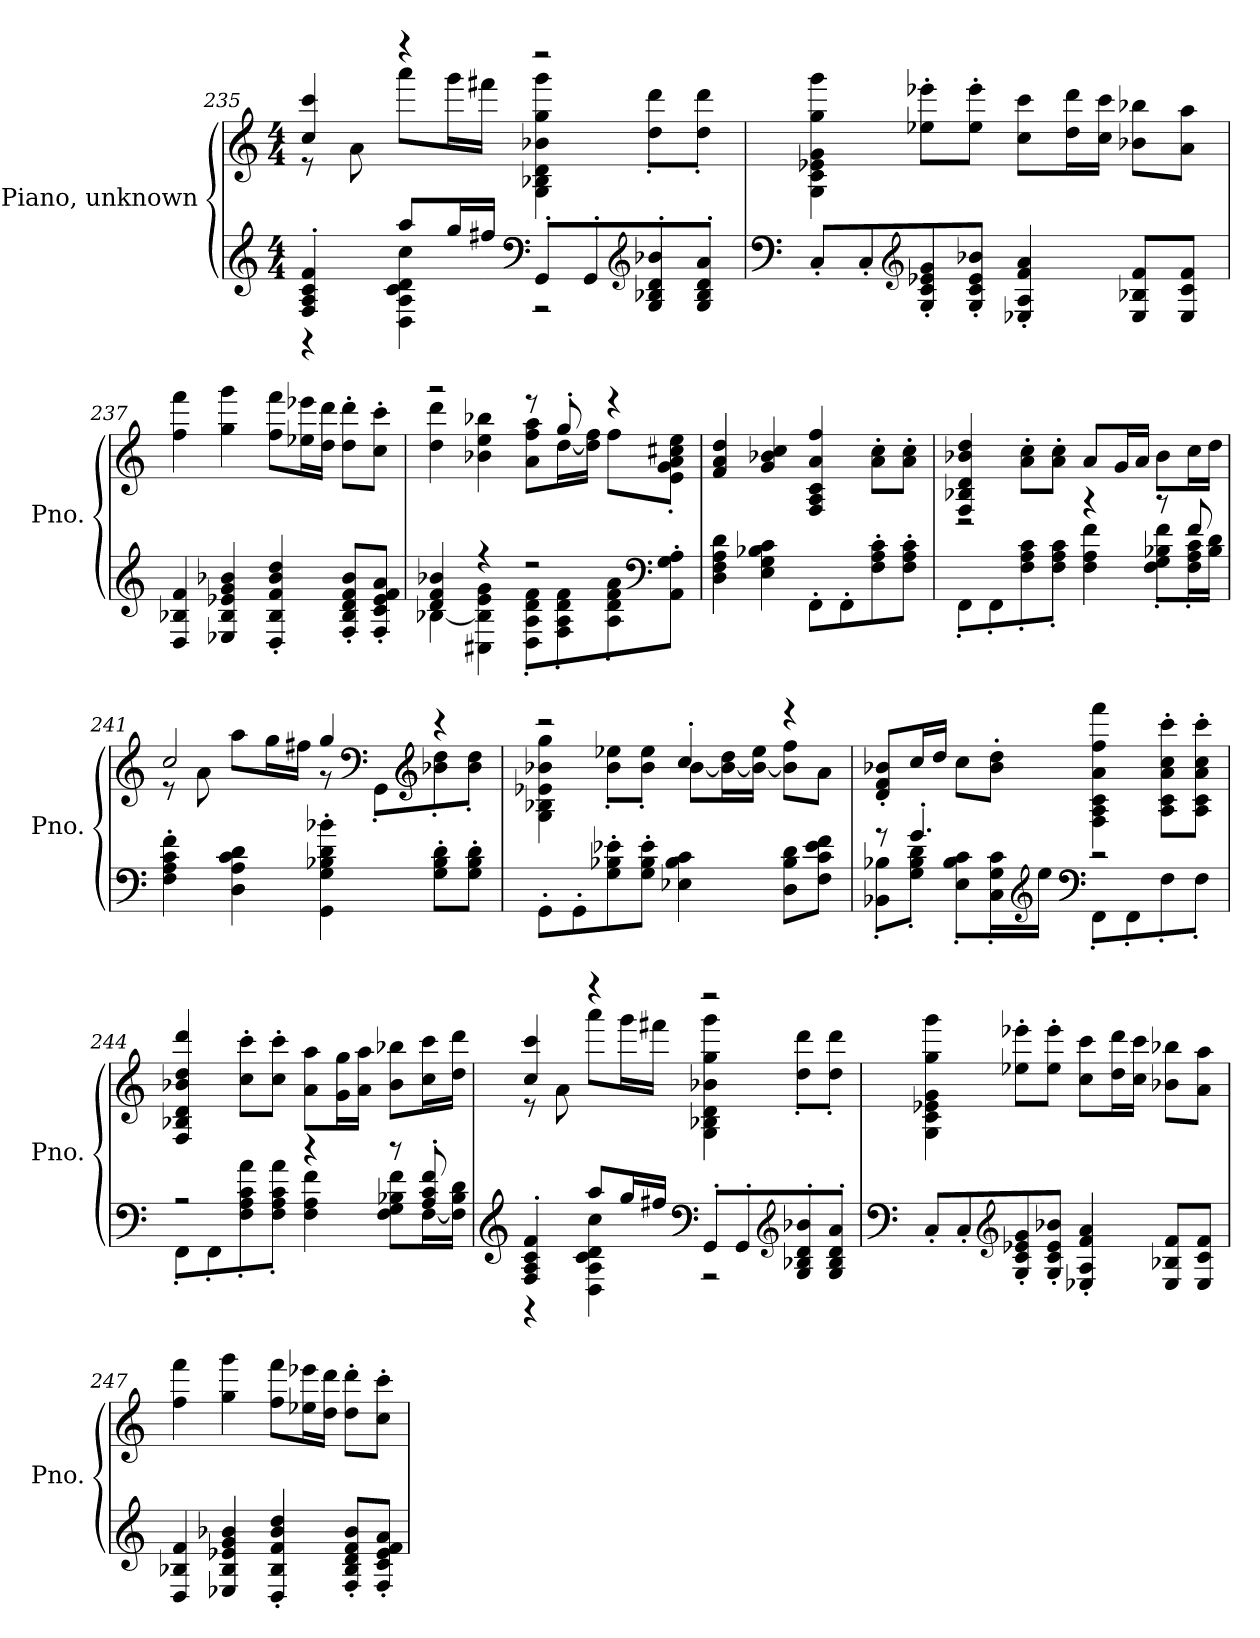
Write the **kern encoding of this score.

**kern	**kern
*part1	*part1
*staff2	*staff1
*I"Piano, unknown	*
*I'Pno.	*
*clefG2	*clefG2
*k[]	*k[]
*M4/4	*M4/4
=235	=235
*^	*^
4F/' 4A/' 4c/' 4f/'	4r	4cc/ 4ccc/	8r
.	.	.	8a\
8aa/L	4D\ 4A\ 4c\ 4d\ 4cc\	4r	8aaa\L
16gg/L	.	.	16ggg\L
16ff#X/JJ	.	.	16fff#X\JJ
*clefF4	*	*	*
8GG'/L	2r	2r	4G\ 4B-X\ 4d\ 4b-X\ 4gg\ 4ggg\
8GG'/	.	.	.
*clefG2	*	*	*
8G/' 8B-X/' 8d/' 8b-X/'	.	.	8dd\' 8ddd\'L
8G/' 8B-/' 8d/' 8a/'J	.	.	8dd\' 8ddd\'J
*v	*v	*	*
*	*v	*v
!!LO:LB:g=z
=236	=236
*clefF4	*
8C'/L	4G\ 4c\ 4e-X\ 4g\ 4gg\ 4ggg\
8C'/	.
*clefG2	*
8G/' 8c/' 8e-X/' 8g/'	8ee-X\' 8eee-X\'L
8G/' 8c/' 8e-/' 8b-X/'J	8ee-\' 8eee-\'J
4E-X/' 4A/' 4f/' 4a/'	8cc\ 8ccc\L
.	16dd\ 16ddd\L
.	16cc\ 16ccc\JJ
8E-/ 8B-X/ 8f/L	8b-X\ 8bb-X\L
8E-/ 8c/ 8f/J	8a\ 8aa\J
=237	=237
4D/ 4B-X/ 4f/	4ff\ 4fff\
4E-X/ 4B-/ 4e-X/ 4g/ 4b-X/	4gg\ 4ggg\
4D/' 4B-/' 4f/' 4b-/' 4dd/'	8ff\ 8fff\L
.	16ee-X\ 16eee-X\L
.	16dd\ 16ddd\JJ
8F/' 8B-/' 8d/' 8f/' 8b-/'L	8dd\' 8ddd\'L
8F/' 8c/' 8e-/' 8f/' 8a/'J	8cc\' 8ccc\'J
=238	=238
*^	*^
4d/ 4f/ 4b-X/	[4B-X\	2r	4dd\ 4ddd\
4r	4C#X\ 4B-\] 4e\ 4g\	.	4b-X\ 4ee\ 4bb-X\
2r	8D\' 8A\' 8d\' 8f\'L	8r	8a\ 8ff\ 8aa\L
.	8F\' 8A\' 8d\' 8f\'	8gg'/	[16dd\L
.	.	.	16dd\] 16ff\JJ
.	8A\' 8d\' 8f\' 8a\'	4r	8ff\L
*clefF4	*	*	*
.	8AA\' 8G\' 8A\'J	.	8e\' 8g\' 8a\' 8cc#X\' 8ee\'J
*v	*v	*	*
*	*v	*v
!!LO:LB:g=z
=239	=239
4D\ 4F\ 4A\ 4d\	4f/ 4a/ 4dd/
4E\ 4G\ 4B-X\ 4c\	4g/ 4b-X/ 4cc/
8FF'\L	4F/ 4A/ 4c/ 4a/ 4ff/
8FF'\	.
8F\' 8A\' 8c\'	8a\' 8cc\'L
8F\' 8A\' 8c\'J	8a\' 8cc\'J
=240	=240
*^	*
2r	8FF'\L	4F/ 4B-X/ 4d/ 4b-X/ 4dd/
.	8FF'\	.
.	8F\' 8A\' 8c\'	8a\' 8cc\'L
.	8F\' 8A\' 8c\'J	8a\' 8cc\'J
4r	4F\ 4A\ 4f\	8a/L
.	.	16g/L
.	.	16a/JJ
8r	8F\' 8G\' 8B-X\' 8f\'L	8b-\L
8f/	16F\' 16A\' 16c\'L	16cc\L
.	16B-\ 16d\JJ	16dd\JJ
*v	*v	*
=241	=241
*	*^
4F\' 4A\' 4c\' 4f\'	2cc/	8r
.	.	8a\
4D\ 4A\ 4c\ 4d\	.	8aa\L
.	.	16gg\L
.	.	16ff#X\JJ
4GG\' 4G\' 4B-X\' 4d\' 4b-X\'	4gg/	8r
*	*clefF4	*
.	.	8GG'\L
*	*clefG2	*
8G\' 8B-\' 8d\'L	4r	8b-X\' 8dd\'
8G\' 8B-\' 8d\'J	.	8b-\' 8dd\'J
!!LO:LB:g=z	!!
=242	=242	=242
8GG'\L	2r	4G\ 4B-X\ 4e-X\ 4b-X\ 4gg\
8GG'\	.	.
8G\' 8B-X\' 8e-X\'	.	8b-\' 8ee-X\'L
8G\' 8B-\' 8e-\'J	.	8b-\' 8ee-\'J
4E-X\ 4B-\ 4c\	4cc'/	[8b-\L
.	.	16b-\_ 16dd\L
.	.	16b-\_ 16ee-\JJ
8D\ 8B-\ 8d\L	4r	8b-\] 8ff\L
8F\ 8c\ 8e-\ 8f\J	.	8a\J
*	*v	*v
=243	=243
*^	*
8r	8BB-X\' 8B-X\'L	8d/' 8f/' 8b-X/'L
4.g'/	8G\' 8B-\' 8d\'J	16cc/L
.	.	16dd/JJ
.	8E\' 8B-\' 8c\'L	8cc\L
.	16C\' 16G\' 16c\'L	8b-\' 8dd\'J
*clefG2	*	*
.	16ee\JJ	.
*clefF4	*	*
2r	8FF'\L	4F\ 4A\ 4c\ 4a\ 4ff\ 4fff\
.	8FF'\	.
.	8F'\	8A\' 8c\' 8a\' 8cc\' 8ccc\'L
.	8F'\J	8A\' 8c\' 8a\' 8cc\' 8ccc\'J
=244	=244	=244
2r	8FF'\L	4F/ 4B-X/ 4d/ 4b-X/ 4dd/ 4ddd/
.	8FF'\	.
.	8F\' 8A\' 8c\' 8a\'	8cc\' 8ccc\'L
.	8F\' 8A\' 8c\' 8a\'J	8cc\' 8ccc\'J
4r	4F\ 4A\ 4f\	8a\ 8aa\L
.	.	16g\ 16gg\L
.	.	16a\ 16aa\JJ
8r	8F\ 8G\ 8B-X\ 8f\L	8b-\ 8bb-X\L
8A/' 8c/' 8f/'	[16F\L	16cc\ 16ccc\L
.	16F\] 16B-\ 16d\JJ	16dd\ 16ddd\JJ
!!LO:LB:g=z
=245	=245	=245
*clefG2	*	*
*	*	*^
4F/' 4A/' 4c/' 4f/'	4r	4cc/ 4ccc/	8r
.	.	.	8a\
8aa/L	4D\ 4A\ 4c\ 4d\ 4cc\	4r	8aaa\L
16gg/L	.	.	16ggg\L
16ff#X/JJ	.	.	16fff#X\JJ
*clefF4	*	*	*
8GG'/L	2r	2r	4G\ 4B-X\ 4d\ 4b-X\ 4gg\ 4ggg\
8GG'/	.	.	.
*clefG2	*	*	*
8G/' 8B-X/' 8d/' 8b-X/'	.	.	8dd\' 8ddd\'L
8G/' 8B-/' 8d/' 8a/'J	.	.	8dd\' 8ddd\'J
*v	*v	*	*
*	*v	*v
=246	=246
*clefF4	*
8C'/L	4G\ 4c\ 4e-X\ 4g\ 4gg\ 4ggg\
8C'/	.
*clefG2	*
8G/' 8c/' 8e-X/' 8g/'	8ee-X\' 8eee-X\'L
8G/' 8c/' 8e-/' 8b-X/'J	8ee-\' 8eee-\'J
4E-X/' 4A/' 4f/' 4a/'	8cc\ 8ccc\L
.	16dd\ 16ddd\L
.	16cc\ 16ccc\JJ
8E-/ 8B-X/ 8f/L	8b-X\ 8bb-X\L
8E-/ 8c/ 8f/J	8a\ 8aa\J
=247	=247
4D/ 4B-X/ 4f/	4ff\ 4fff\
4E-X/ 4B-/ 4e-X/ 4g/ 4b-X/	4gg\ 4ggg\
4D/' 4B-/' 4f/' 4b-/' 4dd/'	8ff\ 8fff\L
.	16ee-X\ 16eee-X\L
.	16dd\ 16ddd\JJ
8F/' 8B-/' 8d/' 8f/' 8b-/'L	8dd\' 8ddd\'L
8F/' 8c/' 8e-/' 8f/' 8a/'J	8cc\' 8ccc\'J
=	=
*-	*-
